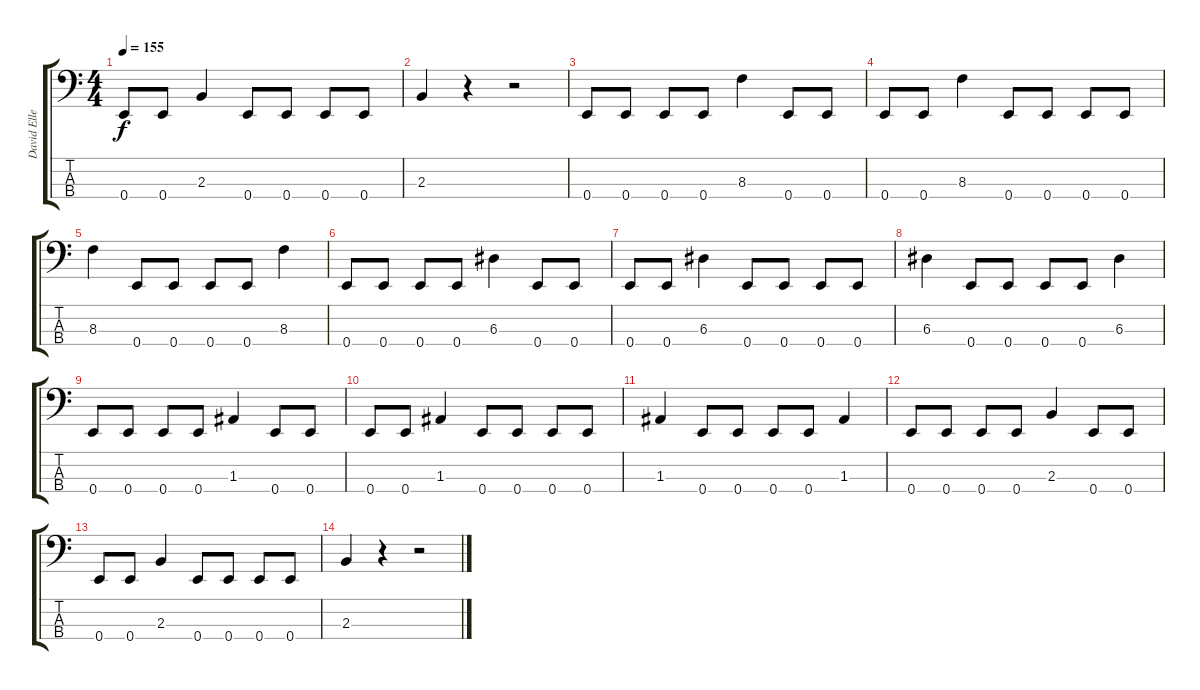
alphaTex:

\track ("David Ellefson" "David Elle") {instrument electricbasspick}
\staff {score tabs}
\tuning (G2 D2 A1 E1) {hide}
\ts (4 4)
\tempo 155
\clef f4
\ks c
0.4.8{dy f} 0.4.8 2.3.4 0.4.8 0.4.8 0.4.8 0.4.8 |
2.3.4 r.4 r.2 |
0.4.8 0.4.8 0.4.8 0.4.8 8.3.4 0.4.8 0.4.8 |
0.4.8 0.4.8 8.3.4 0.4.8 0.4.8 0.4.8 0.4.8 |
8.3.4 0.4.8 0.4.8 0.4.8 0.4.8 8.3.4 |
0.4.8 0.4.8 0.4.8 0.4.8 6.3.4 0.4.8 0.4.8 |
0.4.8 0.4.8 6.3.4 0.4.8 0.4.8 0.4.8 0.4.8 |
6.3.4 0.4.8 0.4.8 0.4.8 0.4.8 6.3.4 |
0.4.8 0.4.8 0.4.8 0.4.8 1.3.4 0.4.8 0.4.8 |
0.4.8 0.4.8 1.3.4 0.4.8 0.4.8 0.4.8 0.4.8 |
1.3.4 0.4.8 0.4.8 0.4.8 0.4.8 1.3.4 |
0.4.8 0.4.8 0.4.8 0.4.8 2.3.4 0.4.8 0.4.8 |
0.4.8 0.4.8 2.3.4 0.4.8 0.4.8 0.4.8 0.4.8 |
2.3.4 r.4 r.2
